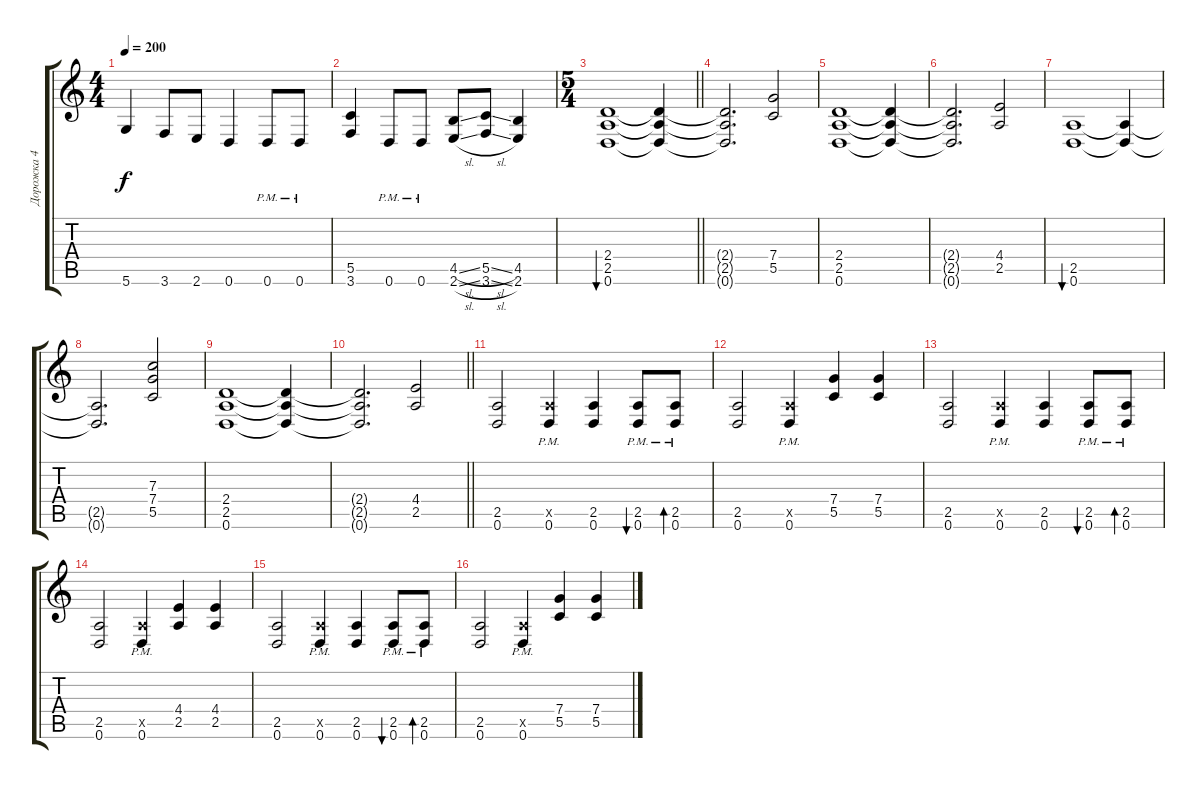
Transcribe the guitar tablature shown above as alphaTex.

\track ("Дорожка 4" "Дорожка 4") {instrument distortionguitar}
\staff {score tabs}
\tuning (D4 A3 F3 C3 G2 D2) {hide}
\ts (4 4)
\tempo 200
\clef g2
\ks c
5.6.4{dy f} 3.6.8 2.6.8 0.6.4 0.6{pm}.8 0.6{pm}.8 |
(5.5 3.6).4 0.6{pm}.8 0.6{pm}.8 (4.5{sl} 2.6{sl}).8 (5.5{sl} 3.6{sl}).8 (4.5 2.6).4 |
\ts (5 4)
\barLineRight lightlight
(2.4 2.5 0.6).1{bu 120} (2.4{t} 2.5{t} 0.6{t}).4 |
(2.4{t} 2.5{t} 0.6{t}).2{d} (7.4 5.5).2 |
(2.4 2.5 0.6).1 (2.4{t} 2.5{t} 0.6{t}).4 |
(2.4{t} 2.5{t} 0.6{t}).2{d} (4.4 2.5).2 |
(2.5 0.6).1{bu 120} (2.5{t} 0.6{t}).4 |
(2.5{t} 0.6{t}).2{d} (7.3 7.4 5.5).2 |
(2.4 2.5 0.6).1 (2.4{t} 2.5{t} 0.6{t}).4 |
\barLineRight lightlight
(2.4{t} 2.5{t} 0.6{t}).2{d} (4.4 2.5).2 |
\section ("" "")
(2.5 0.6).2 (2.5{x} 0.6{pm}).4 (2.5 0.6).4 (2.5{pm} 0.6{pm}).8{bu 240} (2.5{pm} 0.6{pm}).8{bd 240} |
(2.5 0.6).2 (2.5{x} 0.6{pm}).4 (7.4 5.5).4 (7.4 5.5).4 |
(2.5 0.6).2 (2.5{x} 0.6{pm}).4 (2.5 0.6).4 (2.5{pm} 0.6{pm}).8{bu 240} (2.5{pm} 0.6{pm}).8{bd 240} |
(2.5 0.6).2 (2.5{x} 0.6{pm}).4 (4.4 2.5).4 (4.4 2.5).4 |
(2.5 0.6).2 (2.5{x} 0.6{pm}).4 (2.5 0.6).4 (2.5{pm} 0.6{pm}).8{bu 120} (2.5{pm} 0.6{pm}).8{bd 120} |
(2.5 0.6).2 (2.5{x} 0.6{pm}).4 (7.4 5.5).4 (7.4 5.5).4
